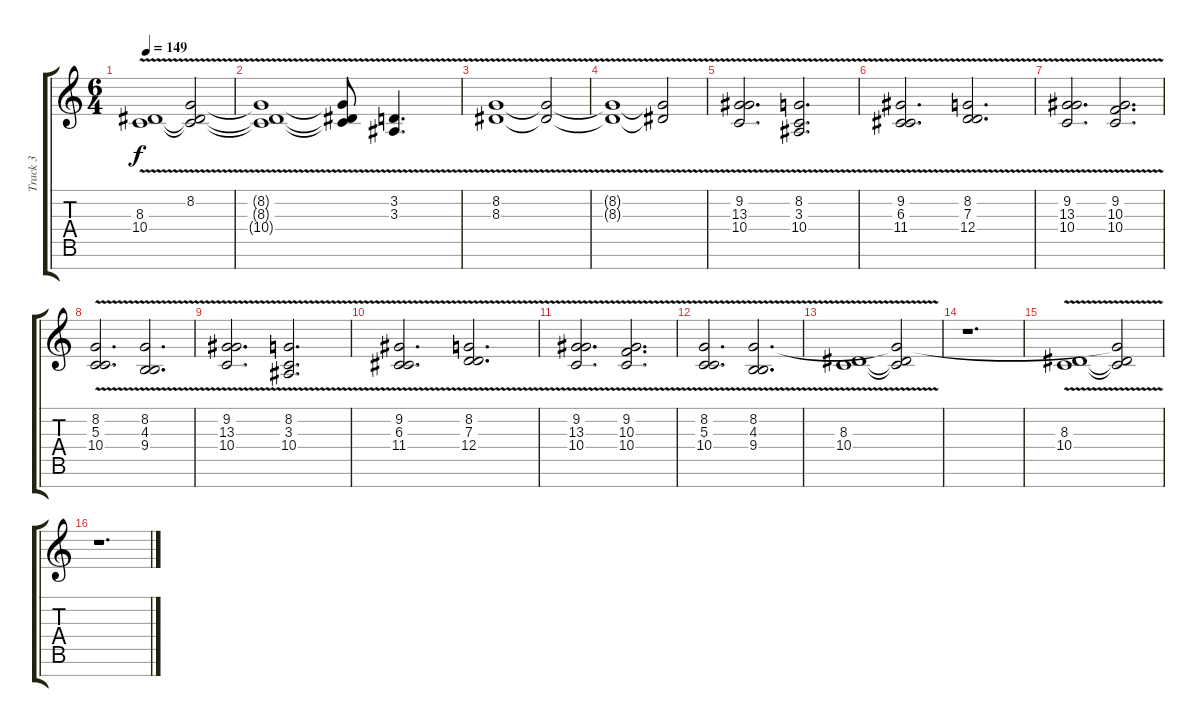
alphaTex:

\track ("Track 3" "Track 3") {instrument choiraahs}
\staff {score tabs}
\tuning (E4 B3 G3 D3 A2 E2 B1) {hide}
\ts (6 4)
\tempo 149
\clef g2
\ks c
(8.3 10.4{v}).1{dy f} (8.2{v} 8.3{t} 10.4{t}).2 |
(8.2{v t} 8.3{v t} 10.4{t}).1 (8.2{v t} 8.3{t} 10.4{v t}).8 (3.2{v} 3.3{v}).4{d} |
(8.2{v} 8.3{v}).1 (8.2{t} 8.3{v t}).2 |
(8.2{t} 8.3{v t}).1 (8.2{v t} 8.3{t}).2 |
(9.2{v} 13.3 10.4).2{d} (8.2{v} 3.3 10.4).2{d} |
(9.2 6.3{v} 11.4).2{d} (8.2 7.3{v} 12.4).2{d} |
(9.2 13.3{v} 10.4).2{d} (9.2 10.3{v} 10.4).2{d} |
(8.2{v} 5.3 10.4).2{d} (8.2{v} 4.3 9.4).2{d} |
(9.2{v} 13.3 10.4).2{d} (8.2{v} 3.3 10.4).2{d} |
(9.2 6.3{v} 11.4).2{d} (8.2 7.3{v} 12.4).2{d} |
(9.2 13.3{v} 10.4).2{d} (9.2 10.3{v} 10.4).2{d} |
(8.2{v} 5.3 10.4).2{d} (8.2{v} 4.3 9.4).2{d} |
(8.3 10.4{v}).1 (8.2{v t} 8.3{t} 10.4{t}).2 |
r.1{d} |
(8.3 10.4{v}).1 (8.2{v t} 8.3{t} 10.4{t}).2 |
r.1{d}
